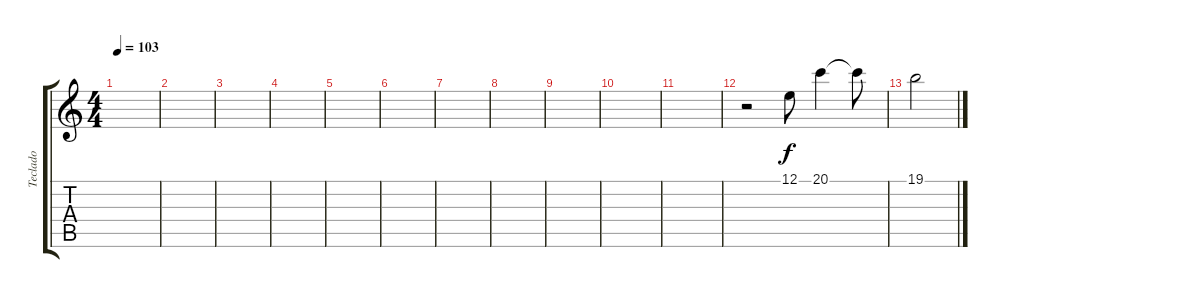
\track ("Teclado" "Teclado") {instrument electricgrandpiano}
\staff {score tabs}
\tuning (E4 B3 G3 D3 A2 E2) {hide}
\ts (4 4)
\tempo 103
\clef g2
\ks c
|
|
|
|
|
|
|
|
|
|
|
r.2 12.1.8 20.1.4 20.1{t}.8 |
19.1.2
